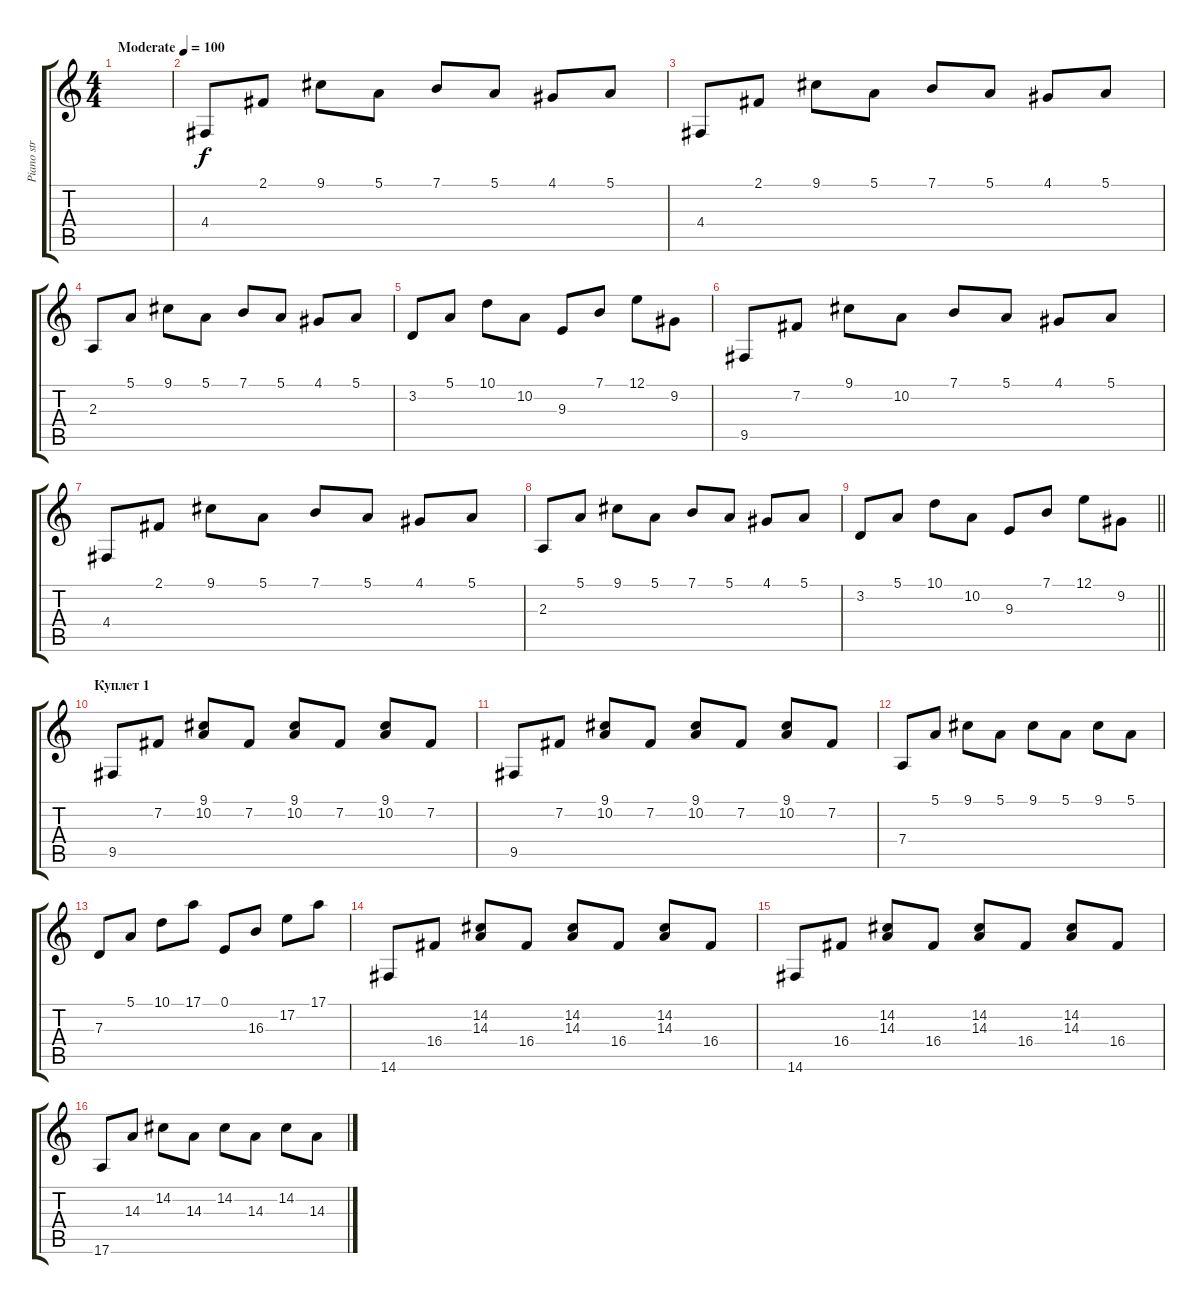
\track ("Piano str" "Piano str") {instrument stringensemble1}
\staff {score tabs}
\tuning (E4 B3 G3 D3 A2 E2) {hide}
\ts (4 4)
\tempo (100 "Moderate")
\clef g2
\ks c
|
\ks aminor
4.4.8 2.1.8 9.1.8 5.1.8 7.1.8 5.1.8 4.1.8 5.1.8 |
4.4.8 2.1.8 9.1.8 5.1.8 7.1.8 5.1.8 4.1.8 5.1.8 |
2.3.8 5.1.8 9.1.8 5.1.8 7.1.8 5.1.8 4.1.8 5.1.8 |
3.2.8 5.1.8 10.1.8 10.2.8 9.3.8 7.1.8 12.1.8 9.2.8 |
9.5.8 7.2.8 9.1.8 10.2.8 7.1.8 5.1.8 4.1.8 5.1.8 |
4.4.8 2.1.8 9.1.8 5.1.8 7.1.8 5.1.8 4.1.8 5.1.8 |
2.3.8 5.1.8 9.1.8 5.1.8 7.1.8 5.1.8 4.1.8 5.1.8 |
\barLineRight lightlight
3.2.8 5.1.8 10.1.8 10.2.8 9.3.8 7.1.8 12.1.8 9.2.8 |
\section ("" "Куплет 1")
9.5.8 7.2.8 (9.1 10.2).8 7.2.8 (9.1 10.2).8 7.2.8 (9.1 10.2).8 7.2.8 |
9.5.8 7.2.8 (9.1 10.2).8 7.2.8 (9.1 10.2).8 7.2.8 (9.1 10.2).8 7.2.8 |
7.4.8 5.1.8 9.1.8 5.1.8 9.1.8 5.1.8 9.1.8 5.1.8 |
7.3.8 5.1.8 10.1.8 17.1.8 0.1.8 16.3.8 17.2.8 17.1.8 |
14.6.8 16.4.8 (14.2 14.3).8 16.4.8 (14.2 14.3).8 16.4.8 (14.2 14.3).8 16.4.8 |
14.6.8 16.4.8 (14.2 14.3).8 16.4.8 (14.2 14.3).8 16.4.8 (14.2 14.3).8 16.4.8 |
17.6.8 14.3.8 14.2.8 14.3.8 14.2.8 14.3.8 14.2.8 14.3.8
